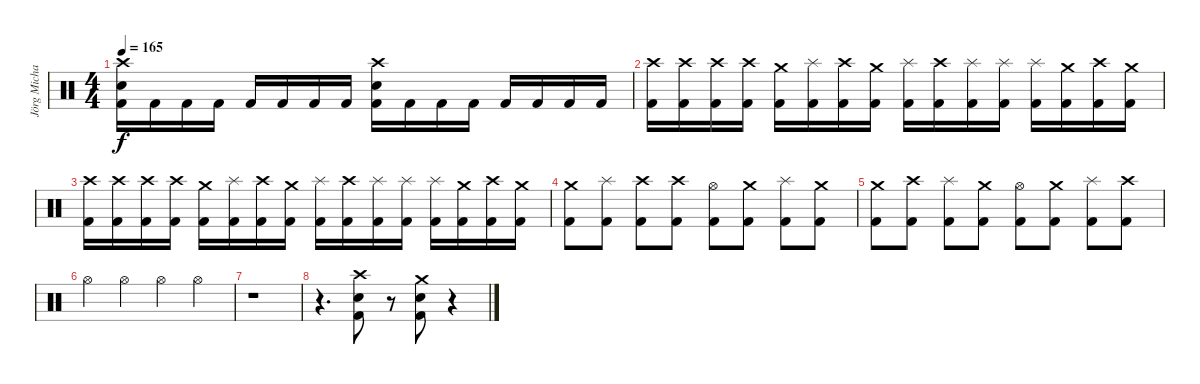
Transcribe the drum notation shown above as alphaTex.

\track ("Jörg Michael" "Jörg Micha") {instrument percussion}
\staff {score}
\articulation defaults
\ts (4 4)
\tempo 165
\clef neutral
\ks c
("Crash high (hit)" "Snare (hit) 2" "Kick (hit) 2").16{dy f} "Kick (hit) 2".16 "Kick (hit) 2".16 "Kick (hit) 2".16 "Kick (hit) 2".16 "Kick (hit) 2".16 "Kick (hit) 2".16 "Kick (hit) 2".16 ("Crash high (hit)" "Snare (hit) 2" "Kick (hit) 2").16 "Kick (hit) 2".16 "Kick (hit) 2".16 "Kick (hit) 2".16 "Kick (hit) 2".16 "Kick (hit) 2".16 "Kick (hit) 2".16 "Kick (hit) 2".16 |
("Crash high (hit)" "Kick (hit) 2").16 ("Crash high (hit)" "Kick (hit) 2").16 ("Crash high (hit)" "Kick (hit) 2").16 ("Crash high (hit)" "Kick (hit) 2").16 ("Crash medium (hit)" "Kick (hit) 2").16 ("Splash (hit)" "Kick (hit) 2").16 ("Crash high (hit)" "Kick (hit) 2").16 ("Crash medium (hit)" "Kick (hit) 2").16 ("Splash (hit)" "Kick (hit) 2").16 ("Crash high (hit)" "Kick (hit) 2").16 ("Splash (hit)" "Kick (hit) 2").16 ("Splash (hit)" "Kick (hit) 2").16 ("Splash (hit)" "Kick (hit) 2").16 ("Crash medium (hit)" "Kick (hit) 2").16 ("Crash high (hit)" "Kick (hit) 2").16 ("Crash medium (hit)" "Kick (hit) 2").16 |
("Crash high (hit)" "Kick (hit) 2").16 ("Crash high (hit)" "Kick (hit) 2").16 ("Crash high (hit)" "Kick (hit) 2").16 ("Crash high (hit)" "Kick (hit) 2").16 ("Crash medium (hit)" "Kick (hit) 2").16 ("Splash (hit)" "Kick (hit) 2").16 ("Crash high (hit)" "Kick (hit) 2").16 ("Crash medium (hit)" "Kick (hit) 2").16 ("Splash (hit)" "Kick (hit) 2").16 ("Crash high (hit)" "Kick (hit) 2").16 ("Splash (hit)" "Kick (hit) 2").16 ("Splash (hit)" "Kick (hit) 2").16 ("Splash (hit)" "Kick (hit) 2").16 ("Crash medium (hit)" "Kick (hit) 2").16 ("Crash high (hit)" "Kick (hit) 2").16 ("Crash medium (hit)" "Kick (hit) 2").16 |
("Crash medium (hit)" "Kick (hit) 2").8 ("Splash (hit)" "Kick (hit) 2").8 ("Crash high (hit)" "Kick (hit) 2").8 ("Crash high (hit)" "Kick (hit) 2").8 ("Hi-Hat (open)" "Kick (hit) 2").8 ("Crash medium (hit)" "Kick (hit) 2").8 ("Splash (hit)" "Kick (hit) 2").8 ("Crash medium (hit)" "Kick (hit) 2").8 |
("Crash medium (hit)" "Kick (hit) 2").8 ("Crash high (hit)" "Kick (hit) 2").8 ("Splash (hit)" "Kick (hit) 2").8 ("Crash medium (hit)" "Kick (hit) 2").8 ("Hi-Hat (open)" "Kick (hit) 2").8 ("Crash medium (hit)" "Kick (hit) 2").8 ("Splash (hit)" "Kick (hit) 2").8 ("Crash high (hit)" "Kick (hit) 2").8 |
"Hi-Hat (open)".4 "Hi-Hat (open)".4 "Hi-Hat (open)".4 "Hi-Hat (open)".4 |
r.1 |
r.4{d} ("Crash high (hit)" "Snare (hit) 2" "Kick (hit) 2").8 r.8 ("Crash medium (hit)" "Snare (hit) 2" "Kick (hit) 2").8 r.4
